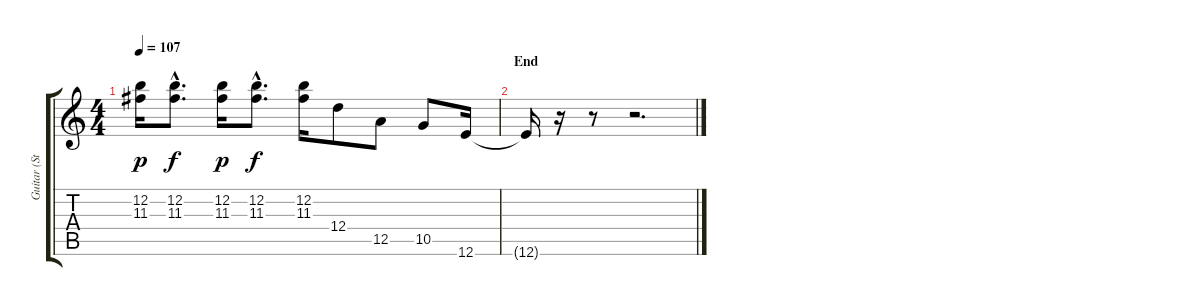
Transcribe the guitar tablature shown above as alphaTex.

\track ("Guitar (Steve Morse)" "Guitar (St") {instrument distortionguitar}
\staff {score tabs}
\tuning (E4 B3 G3 D3 A2 E2) {hide}
\ts (4 4)
\tempo 107
\clef g2
\ks c
(12.2 11.3).16{dy p} (12.2{hac} 11.3{hac}).8{d dy f} (12.2 11.3).16{dy p} (12.2{hac} 11.3{hac}).8{d dy f} (12.2 11.3).16 12.4.8 12.5.8 10.5.8 12.6.16 |
\section ("" "End")
12.6{t}.16 r.16 r.8 r.2{d}
